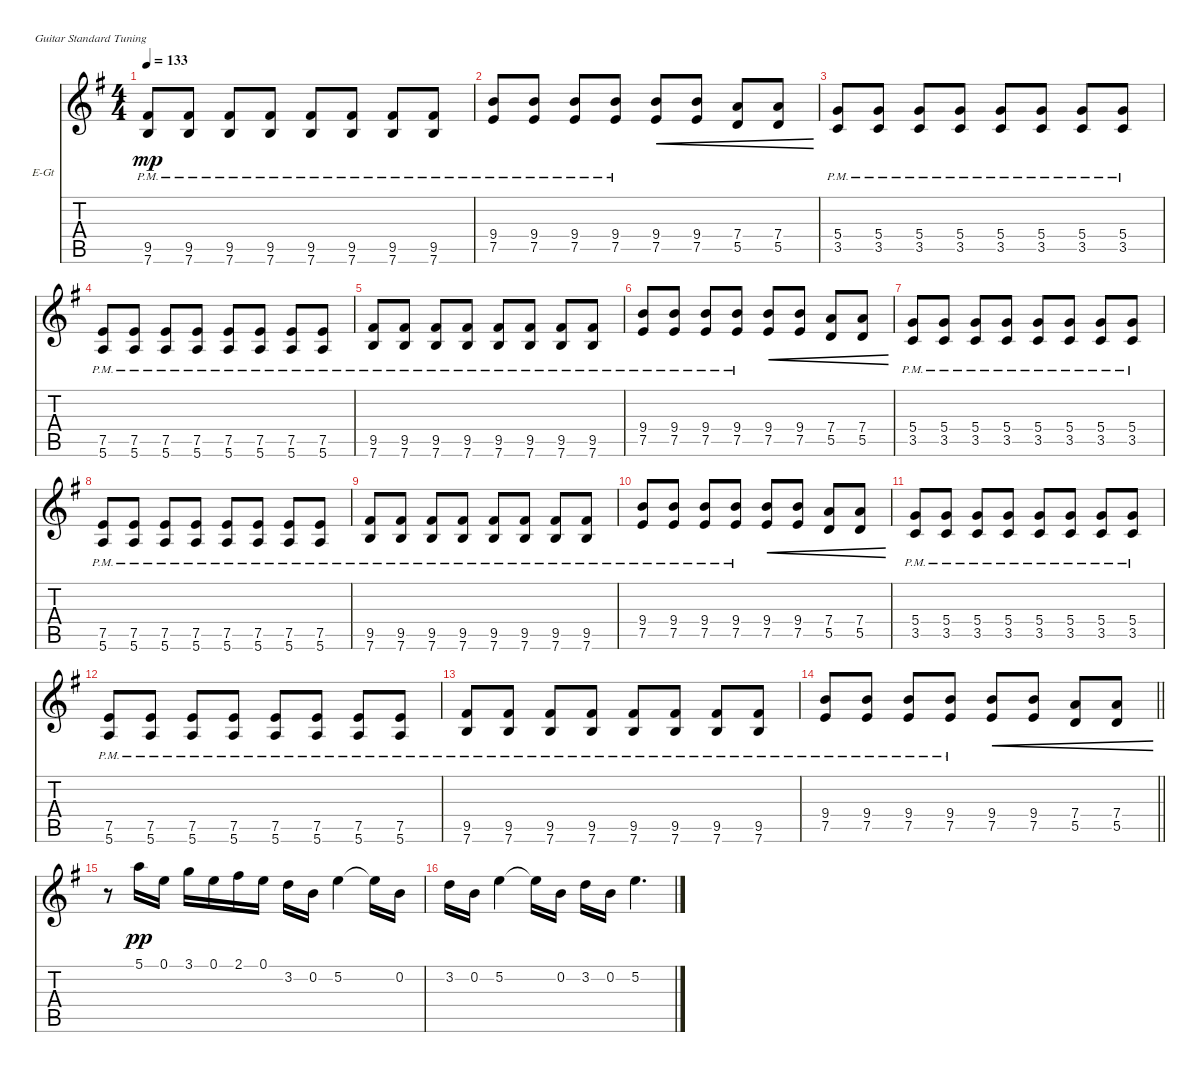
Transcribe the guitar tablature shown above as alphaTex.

\defaultSystemsLayout 4
\bracketExtendMode nobrackets
\firstSystemTrackNameOrientation horizontal
\otherSystemsTrackNameOrientation horizontal
\track ("дисторшн" "E-Gt") {instrument distortionguitar}
\staff {score tabs}
\tuning (E4 B3 G3 D3 A2 E2)
\ts (4 4)
\tempo 133
\clef g2
\ks eminor
(7.6{pm} 9.5{pm}).8{dy mp} (7.6{pm} 9.5{pm}).8 (7.6{pm} 9.5{pm}).8 (7.6{pm} 9.5{pm}).8 (7.6{pm} 9.5{pm}).8 (7.6{pm} 9.5{pm}).8 (7.6{pm} 9.5{pm}).8 (7.6{pm} 9.5{pm}).8 |
(7.5{pm} 9.4{pm}).8 (7.5{pm} 9.4{pm}).8 (7.5{pm} 9.4{pm}).8 (7.5{pm} 9.4{pm}).8 (7.5 9.4).8{cre} (7.5 9.4).8{cre} (5.5 7.4).8{cre} (5.5 7.4).8{cre} |
(3.5{pm} 5.4{pm}).8 (3.5{pm} 5.4{pm}).8 (3.5{pm} 5.4{pm}).8 (3.5{pm} 5.4{pm}).8 (3.5{pm} 5.4{pm}).8 (3.5{pm} 5.4{pm}).8 (3.5{pm} 5.4{pm}).8 (3.5{pm} 5.4{pm}).8 |
(5.6{pm} 7.5{pm}).8 (5.6{pm} 7.5{pm}).8 (5.6{pm} 7.5{pm}).8 (5.6{pm} 7.5{pm}).8 (5.6{pm} 7.5{pm}).8 (5.6{pm} 7.5{pm}).8 (5.6{pm} 7.5{pm}).8 (5.6{pm} 7.5{pm}).8 |
(7.6{pm} 9.5{pm}).8 (7.6{pm} 9.5{pm}).8 (7.6{pm} 9.5{pm}).8 (7.6{pm} 9.5{pm}).8 (7.6{pm} 9.5{pm}).8 (7.6{pm} 9.5{pm}).8 (7.6{pm} 9.5{pm}).8 (7.6{pm} 9.5{pm}).8 |
(7.5{pm} 9.4{pm}).8 (7.5{pm} 9.4{pm}).8 (7.5{pm} 9.4{pm}).8 (7.5{pm} 9.4{pm}).8 (7.5 9.4).8{cre} (7.5 9.4).8{cre} (5.5 7.4).8{cre} (5.5 7.4).8{cre} |
(3.5{pm} 5.4{pm}).8 (3.5{pm} 5.4{pm}).8 (3.5{pm} 5.4{pm}).8 (3.5{pm} 5.4{pm}).8 (3.5{pm} 5.4{pm}).8 (3.5{pm} 5.4{pm}).8 (3.5{pm} 5.4{pm}).8 (3.5{pm} 5.4{pm}).8 |
(5.6{pm} 7.5{pm}).8 (5.6{pm} 7.5{pm}).8 (5.6{pm} 7.5{pm}).8 (5.6{pm} 7.5{pm}).8 (5.6{pm} 7.5{pm}).8 (5.6{pm} 7.5{pm}).8 (5.6{pm} 7.5{pm}).8 (5.6{pm} 7.5{pm}).8 |
(7.6{pm} 9.5{pm}).8 (7.6{pm} 9.5{pm}).8 (7.6{pm} 9.5{pm}).8 (7.6{pm} 9.5{pm}).8 (7.6{pm} 9.5{pm}).8 (7.6{pm} 9.5{pm}).8 (7.6{pm} 9.5{pm}).8 (7.6{pm} 9.5{pm}).8 |
(7.5{pm} 9.4{pm}).8 (7.5{pm} 9.4{pm}).8 (7.5{pm} 9.4{pm}).8 (7.5{pm} 9.4{pm}).8 (7.5 9.4).8{cre} (7.5 9.4).8{cre} (5.5 7.4).8{cre} (5.5 7.4).8{cre} |
(3.5{pm} 5.4{pm}).8 (3.5{pm} 5.4{pm}).8 (3.5{pm} 5.4{pm}).8 (3.5{pm} 5.4{pm}).8 (3.5{pm} 5.4{pm}).8 (3.5{pm} 5.4{pm}).8 (3.5{pm} 5.4{pm}).8 (3.5{pm} 5.4{pm}).8 |
(5.6{pm} 7.5{pm}).8 (5.6{pm} 7.5{pm}).8 (5.6{pm} 7.5{pm}).8 (5.6{pm} 7.5{pm}).8 (5.6{pm} 7.5{pm}).8 (5.6{pm} 7.5{pm}).8 (5.6{pm} 7.5{pm}).8 (5.6{pm} 7.5{pm}).8 |
(7.6{pm} 9.5{pm}).8 (7.6{pm} 9.5{pm}).8 (7.6{pm} 9.5{pm}).8 (7.6{pm} 9.5{pm}).8 (7.6{pm} 9.5{pm}).8 (7.6{pm} 9.5{pm}).8 (7.6{pm} 9.5{pm}).8 (7.6{pm} 9.5{pm}).8 |
\barLineRight lightlight
(7.5{pm} 9.4{pm}).8 (7.5{pm} 9.4{pm}).8 (7.5{pm} 9.4{pm}).8 (7.5{pm} 9.4{pm}).8 (7.5 9.4).8{cre} (7.5 9.4).8{cre} (5.5 7.4).8{cre} (5.5 7.4).8{cre} |
r.8 5.1.16{dy pp} 0.1.16 3.1.16 0.1.16 2.1.16 0.1.16 3.2.16 0.2.16 5.2.4 5.2{t}.16 0.2.16 |
3.2.16 0.2.16 5.2.4 5.2{t}.16 0.2.16 3.2.16 0.2.16 5.2.4{d}
